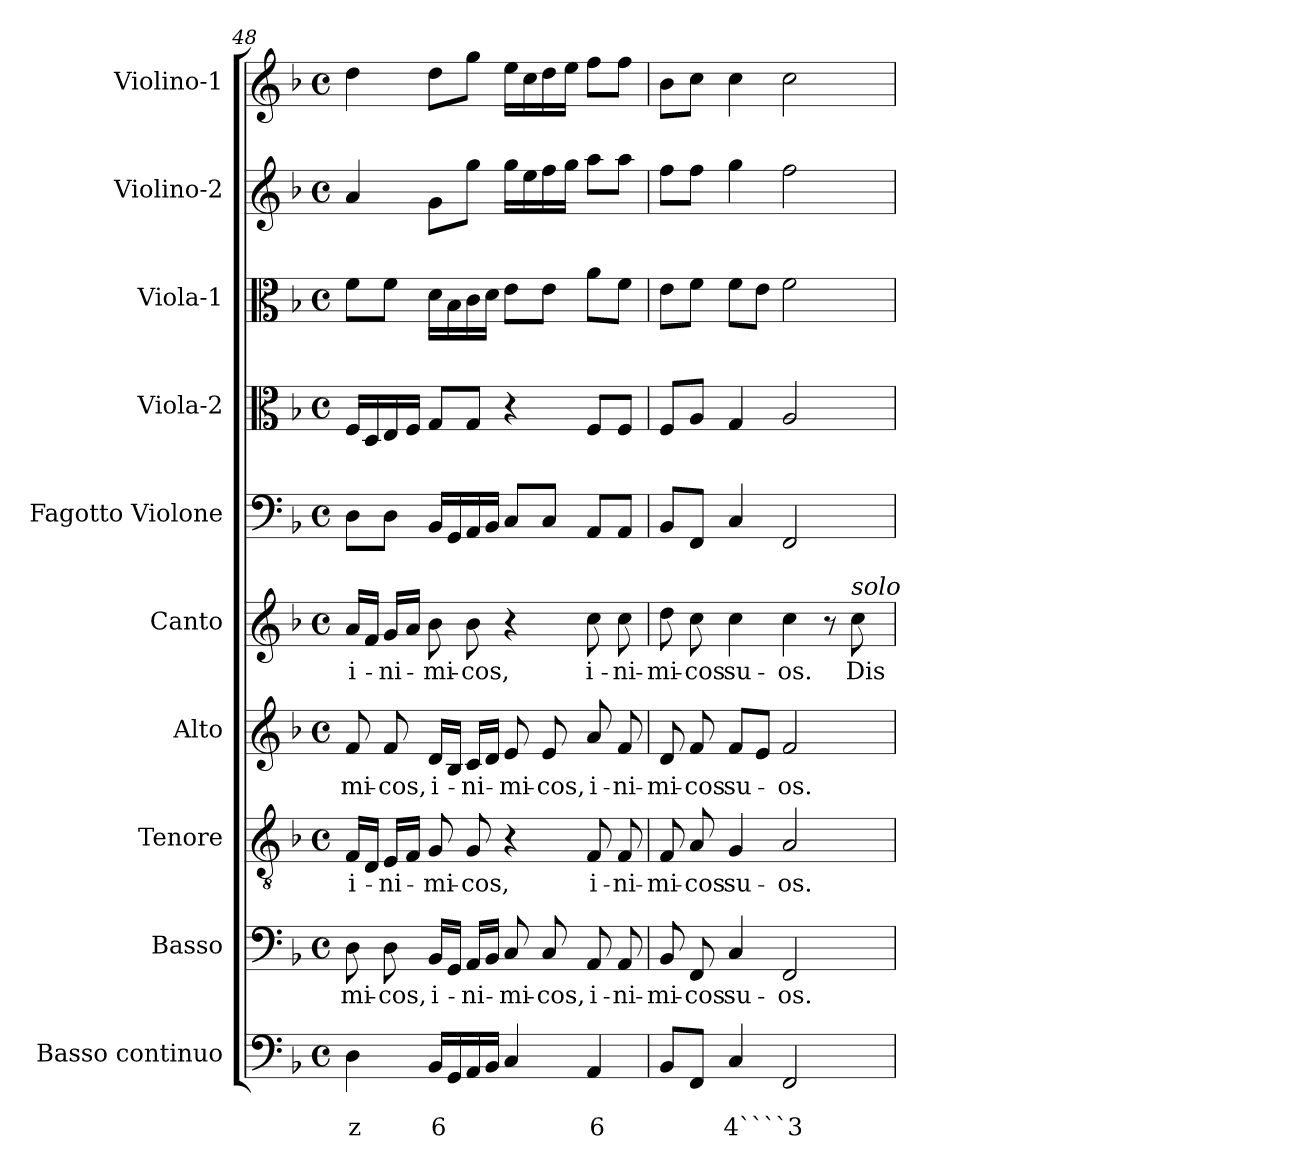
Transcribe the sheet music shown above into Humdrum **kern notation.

**kern	**text	**text	**kern	**text	**kern	**text	**kern	**text	**kern	**text	**kern	**kern	**kern	**kern	**kern
*part10	*part10	*part10	*part9	*part9	*part8	*part8	*part7	*part7	*part6	*part6	*part5	*part4	*part3	*part2	*part1
*staff10	*staff10	*staff10	*staff9	*staff9	*staff8	*staff8	*staff7	*staff7	*staff6	*staff6	*staff5	*staff4	*staff3	*staff2	*staff1
*I"Basso continuo	*	*	*I"Basso	*	*I"Tenore	*	*I"Alto	*	*I"Canto	*	*I"Fagotto Violone	*I"Viola-2	*I"Viola-1	*I"Violino-2	*I"Violino-1
*I'BC	*	*	*I'B	*	*I'T	*	*I'A	*	*I'C	*	*I'Fg	*I'Va2	*I'Va1	*I'Vi2	*I'Vi1
!!LO:LB:g=z
*clefF4	*	*	*clefF4	*	*clefGv2	*	*clefG2	*	*clefG2	*	*clefF4	*clefC3	*clefC3	*clefG2	*clefG2
*k[b-]	*	*	*k[b-]	*	*k[b-]	*	*k[b-]	*	*k[b-]	*	*k[b-]	*k[b-]	*k[b-]	*k[b-]	*k[b-]
*F:	*	*	*F:	*	*F:	*	*F:	*	*F:	*	*F:	*F:	*F:	*F:	*F:
*M4/4	*	*	*M4/4	*	*M4/4	*	*M4/4	*	*M4/4	*	*M4/4	*M4/4	*M4/4	*M4/4	*M4/4
*met(c)	*	*	*met(c)	*	*met(c)	*	*met(c)	*	*met(c)	*	*met(c)	*met(c)	*met(c)	*met(c)	*met(c)
=48	=48	=48	=48	=48	=48	=48	=48	=48	=48	=48	=48	=48	=48	=48	=48
!	!	!LO:LY:b	!	!	!	!	!	!	!	!	!	!	!	!	!
!	!	!	!	!LO:LY:b	!	!	!	!	!	!	!	!	!	!	!
!	!	!	!	!	!	!LO:LY:b	!	!	!	!	!	!	!	!	!
!	!	!	!	!	!	!	!	!LO:LY:b	!	!	!	!	!	!	!
!	!	!	!	!	!	!	!	!	!	!LO:LY:b	!	!	!	!	!
4D\	.	z	8D\	-mi-	16F/LL	i-	8f/	-mi-	16a/LL	i-	8D\L	16F/LL	8f\L	4a/	4dd\
.	.	.	.	.	16D/JJ	.	.	.	16f/JJ	.	.	16D/	.	.	.
!	!	!	!	!LO:LY:b	!	!	!	!	!	!	!	!	!	!	!
!	!	!	!	!	!	!LO:LY:b	!	!	!	!	!	!	!	!	!
!	!	!	!	!	!	!	!	!LO:LY:b	!	!	!	!	!	!	!
!	!	!	!	!	!	!	!	!	!	!LO:LY:b	!	!	!	!	!
.	.	.	8D\	-cos,	16E/LL	-ni-	8f/	-cos,	16g/LL	-ni-	8D\J	16E/	8f\J	.	.
.	.	.	.	.	16F/JJ	.	.	.	16a/JJ	.	.	16F/JJ	.	.	.
!	!	!LO:LY:b	!	!	!	!	!	!	!	!	!	!	!	!	!
!	!	!	!	!LO:LY:b	!	!	!	!	!	!	!	!	!	!	!
!	!	!	!	!	!	!LO:LY:b	!	!	!	!	!	!	!	!	!
!	!	!	!	!	!	!	!	!LO:LY:b	!	!	!	!	!	!	!
!	!	!	!	!	!	!	!	!	!	!LO:LY:b	!	!	!	!	!
16BB-/LL	.	6	16BB-/LL	i-	8G/	-mi-	16d/LL	i-	8b-\	-mi-	16BB-/LL	8G/L	16d\LL	8g\L	8dd\L
16GG/	.	.	16GG/JJ	.	.	.	16B-/JJ	.	.	.	16GG/	.	16B-\	.	.
!	!	!	!	!LO:LY:b	!	!	!	!	!	!	!	!	!	!	!
!	!	!	!	!	!	!LO:LY:b	!	!	!	!	!	!	!	!	!
!	!	!	!	!	!	!	!	!LO:LY:b	!	!	!	!	!	!	!
!	!	!	!	!	!	!	!	!	!	!LO:LY:b	!	!	!	!	!
16AA/	.	.	16AA/LL	-ni-	8G/	-cos,	16c/LL	-ni-	8b-\	-cos,	16AA/	8G/J	16c\	8gg\J	8gg\J
16BB-/JJ	.	.	16BB-/JJ	.	.	.	16d/JJ	.	.	.	16BB-/JJ	.	16d\JJ	.	.
!	!	!	!	!LO:LY:b	!	!	!	!	!	!	!	!	!	!	!
!	!	!	!	!	!	!	!	!LO:LY:b	!	!	!	!	!	!	!
4C/	.	.	8C/	-mi-	4r	.	8e/	-mi-	4r	.	8C/L	4r	8e\L	16gg\LL	16ee\LL
.	.	.	.	.	.	.	.	.	.	.	.	.	.	16ee\	16cc\
!	!	!	!	!LO:LY:b	!	!	!	!	!	!	!	!	!	!	!
!	!	!	!	!	!	!	!	!LO:LY:b	!	!	!	!	!	!	!
.	.	.	8C/	-cos,	.	.	8e/	-cos,	.	.	8C/J	.	8e\J	16ff\	16dd\
.	.	.	.	.	.	.	.	.	.	.	.	.	.	16gg\JJ	16ee\JJ
!	!	!LO:LY:b	!	!	!	!	!	!	!	!	!	!	!	!	!
!	!	!	!	!LO:LY:b	!	!	!	!	!	!	!	!	!	!	!
!	!	!	!	!	!	!LO:LY:b	!	!	!	!	!	!	!	!	!
!	!	!	!	!	!	!	!	!LO:LY:b	!	!	!	!	!	!	!
!	!	!	!	!	!	!	!	!	!	!LO:LY:b	!	!	!	!	!
4AA/	.	6	8AA/	i-	8F/	i-	8a/	i-	8cc\	i-	8AA/L	8F/L	8a\L	8aa\L	8ff\L
!	!	!	!	!LO:LY:b	!	!	!	!	!	!	!	!	!	!	!
!	!	!	!	!	!	!LO:LY:b	!	!	!	!	!	!	!	!	!
!	!	!	!	!	!	!	!	!LO:LY:b	!	!	!	!	!	!	!
!	!	!	!	!	!	!	!	!	!	!LO:LY:b	!	!	!	!	!
.	.	.	8AA/	-ni-	8F/	-ni-	8f/	-ni-	8cc\	-ni-	8AA/J	8F/J	8f\J	8aa\J	8ff\J
=49	=49	=49	=49	=49	=49	=49	=49	=49	=49	=49	=49	=49	=49	=49	=49
!	!	!	!	!LO:LY:b	!	!	!	!	!	!	!	!	!	!	!
!	!	!	!	!	!	!LO:LY:b	!	!	!	!	!	!	!	!	!
!	!	!	!	!	!	!	!	!LO:LY:b	!	!	!	!	!	!	!
!	!	!	!	!	!	!	!	!	!	!LO:LY:b	!	!	!	!	!
8BB-/L	.	.	8BB-/	-mi-	8F/	-mi-	8d/	-mi-	8dd\	-mi-	8BB-/L	8F/L	8e\L	8ff\L	8b-\L
!	!	!	!	!LO:LY:b	!	!	!	!	!	!	!	!	!	!	!
!	!	!	!	!	!	!LO:LY:b	!	!	!	!	!	!	!	!	!
!	!	!	!	!	!	!	!	!LO:LY:b	!	!	!	!	!	!	!
!	!	!	!	!	!	!	!	!	!	!LO:LY:b	!	!	!	!	!
8FF/J	.	.	8FF/	-cos	8A/	-cos	8f/	-cos	8cc\	-cos	8FF/J	8A/J	8f\J	8ff\J	8cc\J
!	!	!LO:LY:b	!	!	!	!	!	!	!	!	!	!	!	!	!
!	!	!	!	!LO:LY:b	!	!	!	!	!	!	!	!	!	!	!
!	!	!	!	!	!	!LO:LY:b	!	!	!	!	!	!	!	!	!
!	!	!	!	!	!	!	!	!LO:LY:b	!	!	!	!	!	!	!
!	!	!	!	!	!	!	!	!	!	!LO:LY:b	!	!	!	!	!
4C/	.	4````3	4C/	su-	4G/	su-	8f/L	su-	4cc\	su-	4C/	4G/	8f\L	4gg\	4cc\
.	.	.	.	.	.	.	8e/J	.	.	.	.	.	8e\J	.	.
!	!	!	!	!LO:LY:b	!	!	!	!	!	!	!	!	!	!	!
!	!	!	!	!	!	!LO:LY:b	!	!	!	!	!	!	!	!	!
!	!	!	!	!	!	!	!	!LO:LY:b	!	!	!	!	!	!	!
!	!	!	!	!	!	!	!	!	!	!LO:LY:b	!	!	!	!	!
2FF/	.	.	2FF/	-os.	2A/	-os.	2f/	-os.	4cc\	-os.	2FF/	2A/	2f\	2ff\	2cc\
.	.	.	.	.	.	.	.	.	8r	.	.	.	.	.	.
!	!	!	!	!	!	!	!	!	!LO:TX:a:i:t=solo	!	!	!	!	!	!
!	!	!	!	!	!	!	!	!	!	!LO:LY:b	!	!	!	!	!
.	.	.	.	.	.	.	.	.	8cc\	Dis-	.	.	.	.	.
=	=	=	=	=	=	=	=	=	=	=	=	=	=	=	=
*-	*-	*-	*-	*-	*-	*-	*-	*-	*-	*-	*-	*-	*-	*-	*-
